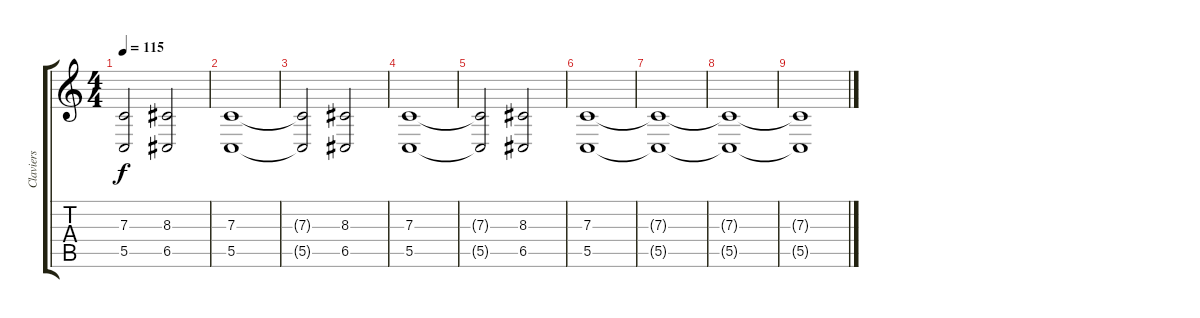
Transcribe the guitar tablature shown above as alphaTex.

\track ("Claviers" "Claviers") {instrument stringensemble2}
\staff {score tabs}
\tuning (D4 A3 F3 C3 G2 C2) {hide}
\ts (4 4)
\tempo 115
\clef g2
\ks c
(7.3{t} 5.5{t}).2{dy f} (8.3 6.5).2 |
(7.3 5.5).1 |
(7.3{t} 5.5{t}).2 (8.3 6.5).2 |
(7.3 5.5).1 |
(7.3{t} 5.5{t}).2 (8.3 6.5).2 |
(7.3 5.5).1{volume 0} |
(7.3{t} 5.5{t}).1 |
(7.3{t} 5.5{t}).1 |
(7.3{t} 5.5{t}).1
